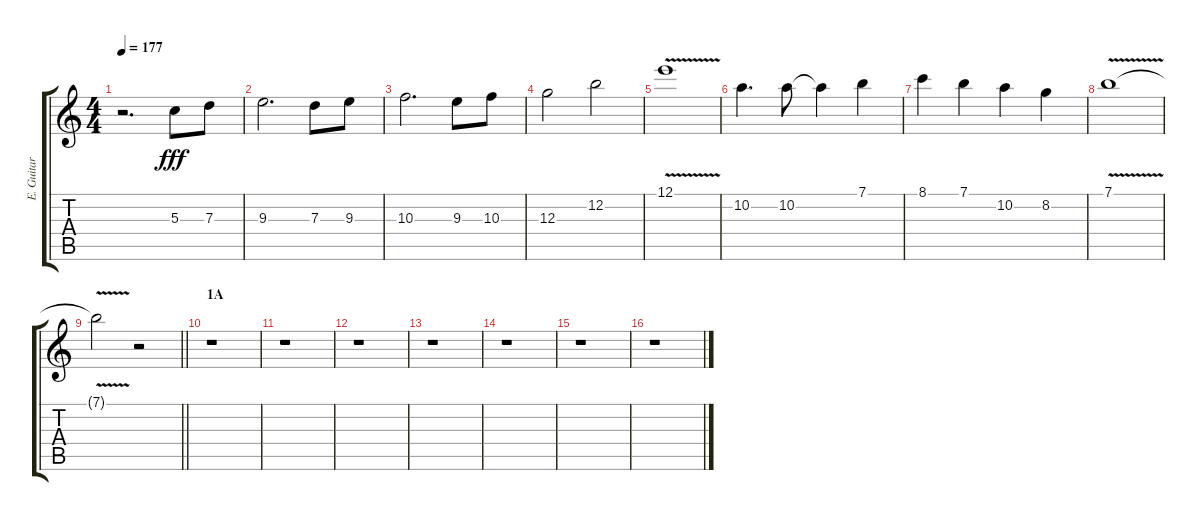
\track ("E. Guitar IV" "E. Guitar ") {instrument overdrivenguitar}
\staff {score tabs}
\tuning (E4 B3 G3 D3 A2 E2) {hide}
\ts (4 4)
\tempo 177
\clef g2
\ks c
r.2{d dy fff} 5.3.8 7.3.8 |
9.3.2{d} 7.3.8 9.3.8 |
10.3.2{d} 9.3.8 10.3.8 |
12.3.2 12.2.2 |
12.1{v}.1 |
10.2.4{d} 10.2.8 10.2{t}.4 7.1.4 |
8.1.4 7.1.4 10.2.4 8.2.4 |
7.1{v}.1 |
\barLineRight lightlight
7.1{t}.2 r.2 |
\section ("" "1A")
r.1 |
r.1 |
r.1 |
r.1 |
r.1 |
r.1 |
r.1
